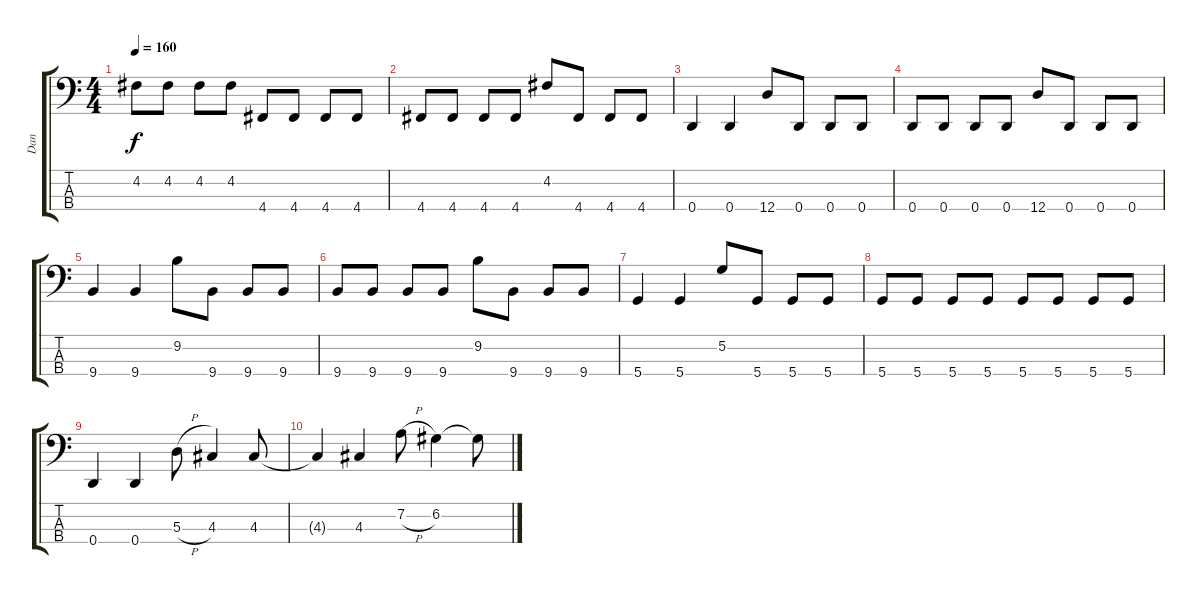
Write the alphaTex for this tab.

\track ("Dan" "Dan") {instrument electricbasspick}
\staff {score tabs}
\tuning (G2 D2 A1 D1) {hide}
\ts (4 4)
\tempo 160
\clef f4
\ks c
4.2.8{dy f} 4.2.8 4.2.8 4.2.8 4.4.8 4.4.8 4.4.8 4.4.8 |
4.4.8 4.4.8 4.4.8 4.4.8 4.2.8 4.4.8 4.4.8 4.4.8 |
0.4.4 0.4.4 12.4.8 0.4.8 0.4.8 0.4.8 |
0.4.8 0.4.8 0.4.8 0.4.8 12.4.8 0.4.8 0.4.8 0.4.8 |
9.4.4 9.4.4 9.2.8 9.4.8 9.4.8 9.4.8 |
9.4.8 9.4.8 9.4.8 9.4.8 9.2.8 9.4.8 9.4.8 9.4.8 |
5.4.4 5.4.4 5.2.8 5.4.8 5.4.8 5.4.8 |
5.4.8 5.4.8 5.4.8 5.4.8 5.4.8 5.4.8 5.4.8 5.4.8 |
0.4.4 0.4.4 5.3{h}.8 4.3.4 4.3.8 |
4.3{t}.4 4.3.4 7.2{h}.8 6.2.4 6.2{t}.8
